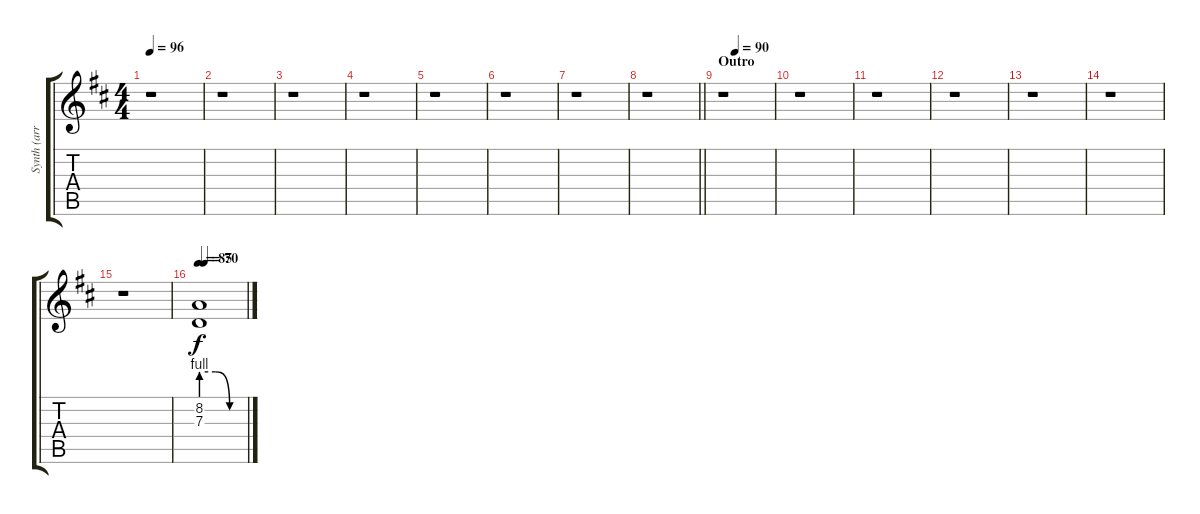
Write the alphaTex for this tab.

\track ("Synth (arranged for electric gr.)" "Synth (arr") {instrument ocarina}
\staff {score tabs}
\tuning (E4 B3 G3 D3 A2 E2) {hide}
\ts (4 4)
\tempo 96
\clef g2
\ks d
r.1{dy f} |
r.1 |
r.1 |
r.1 |
r.1 |
r.1 |
r.1 |
\barLineRight lightlight
r.1 |
\section ("" "Outro")
\tempo (90 0.25)
r.1 |
r.1 |
r.1 |
r.1 |
r.1 |
r.1 |
r.1 |
\tempo 85
\tempo (70 0.125)
(8.2{be (custom 0 4 20 4 40 0 60 0)} 7.3).1{volume 16}
